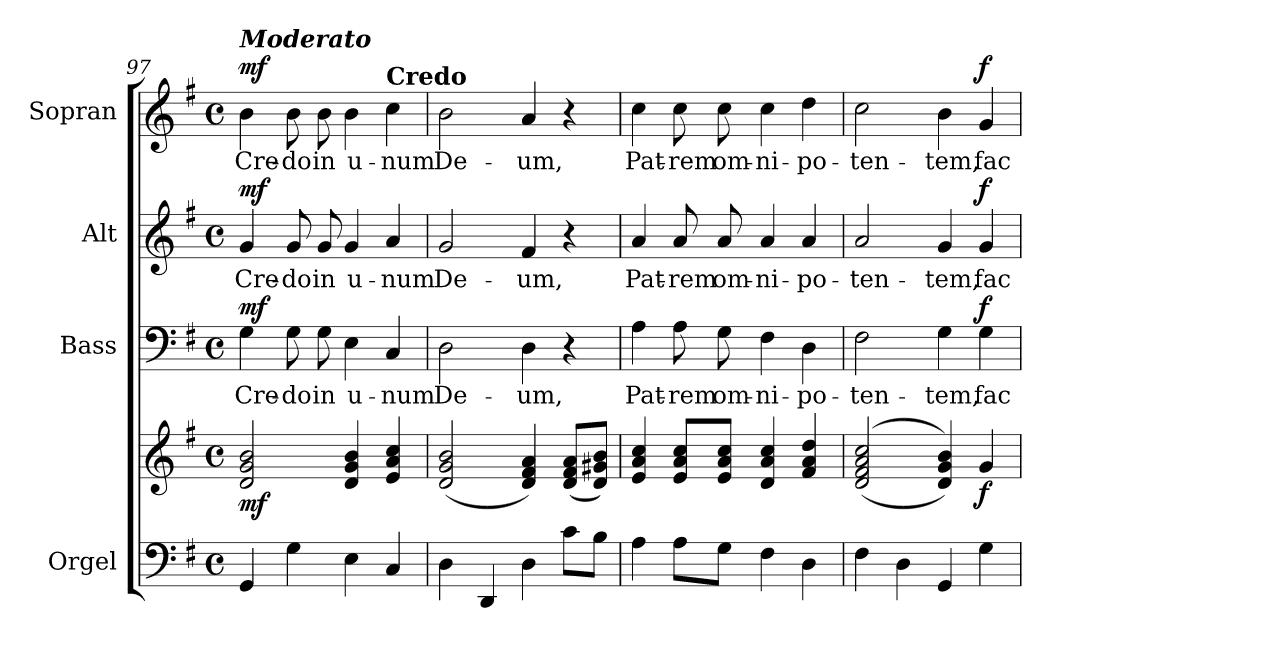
**kern	**kern	**dynam	**kern	**text	**dynam	**kern	**text	**dynam	**kern	**text	**dynam
*part4	*part4	*part4	*part3	*part3	*part3	*part2	*part2	*part2	*part1	*part1	*part1
*staff5	*staff4	*staff4/5	*staff3	*staff3	*staff3	*staff2	*staff2	*staff2	*staff1	*staff1	*staff1
*I"Orgel	*	*	*I"Bass	*	*	*I"Alt	*	*	*I"Sopran	*	*
*I'Org.	*	*	*I'B.	*	*	*I'A.	*	*	*I'S.	*	*
!!LO:PB:g=z
*clefF4	*clefG2	*	*clefF4	*	*	*clefG2	*	*	*clefG2	*	*
*k[f#]	*k[f#]	*	*k[f#]	*	*	*k[f#]	*	*	*k[f#]	*	*
*G:	*G:	*	*G:	*	*	*G:	*	*	*G:	*	*
*M4/4	*M4/4	*	*M4/4	*	*	*M4/4	*	*	*M4/4	*	*
*met(c)	*met(c)	*	*met(c)	*	*	*met(c)	*	*	*met(c)	*	*
=97	=97	=97	=97	=97	=97	=97	=97	=97	=97	=97	=97
!	!	!	!	!	!	!	!	!	!LO:TX:a:Bi:t=Moderato	!	!
!	!	!LO:DY:b	!	!LO:LY:b	!LO:DY:a	!	!LO:LY:b	!LO:DY:a	!	!LO:LY:b	!LO:DY:a
4GG/	2d/ 2g/ 2b/	mf	4G\	Cre-	mf	4g/	Cre-	mf	4b\	Cre-	mf
!	!	!	!	!LO:LY:b	!	!	!LO:LY:b	!	!	!LO:LY:b	!
4G\	.	.	8G\	-do	.	8g/	-do	.	8b\	-do	.
!	!	!	!	!LO:LY:b	!	!	!LO:LY:b	!	!	!LO:LY:b	!
.	.	.	8G\	in	.	8g/	in	.	8b\	in	.
!	!	!	!	!LO:LY:b	!	!	!LO:LY:b	!	!	!LO:LY:b	!
4E\	4d/ 4g/ 4b/	.	4E\	u-	.	4g/	u-	.	4b\	u-	.
!	!	!	!	!	!	!	!	!	!LO:TX:a:B:t=Credo	!	!
!	!	!	!	!LO:LY:b	!	!	!LO:LY:b	!	!	!LO:LY:b	!
4C/	4e/ 4a/ 4cc/	.	4C/	-num	.	4a/	-num	.	4cc\	-num	.
=98	=98	=98	=98	=98	=98	=98	=98	=98	=98	=98	=98
!	!	!	!	!LO:LY:b	!	!	!LO:LY:b	!	!	!LO:LY:b	!
4D\	(2d/ 2g/ 2b/	.	2D\	De-	.	2g/	De-	.	2b\	De-	.
4DD/	.	.	.	.	.	.	.	.	.	.	.
!	!	!	!	!LO:LY:b	!	!	!LO:LY:b	!	!	!LO:LY:b	!
4D\	4d/ 4f#/ 4a/)	.	4D\	-um,	.	4f#/	-um,	.	4a/	-um,	.
8c\L	(<8d/ 8f#/ 8a/L	.	4r	.	.	4r	.	.	4r	.	.
8B\J	8d/ 8g#X/ 8b/J)	.	.	.	.	.	.	.	.	.	.
=99	=99	=99	=99	=99	=99	=99	=99	=99	=99	=99	=99
!	!	!	!	!LO:LY:b	!	!	!LO:LY:b	!	!	!LO:LY:b	!
4A\	4e/ 4a/ 4cc/	.	4A\	Pat-	.	4a/	Pat-	.	4cc\	Pat-	.
!	!	!	!	!LO:LY:b	!	!	!LO:LY:b	!	!	!LO:LY:b	!
8A\L	8e/ 8a/ 8cc/L	.	8A\	-rem	.	8a/	-rem	.	8cc\	-rem	.
!	!	!	!	!LO:LY:b	!	!	!LO:LY:b	!	!	!LO:LY:b	!
8G\J	8e/ 8a/ 8cc/J	.	8G\	om-	.	8a/	om-	.	8cc\	om-	.
!	!	!	!	!LO:LY:b	!	!	!LO:LY:b	!	!	!LO:LY:b	!
4F#\	4d/ 4a/ 4cc/	.	4F#\	-ni-	.	4a/	-ni-	.	4cc\	-ni-	.
!	!	!	!	!LO:LY:b	!	!	!LO:LY:b	!	!	!LO:LY:b	!
4D\	4f#/ 4a/ 4dd/	.	4D\	-po-	.	4a/	-po-	.	4dd\	-po-	.
=100	=100	=100	=100	=100	=100	=100	=100	=100	=100	=100	=100
!	!	!	!	!LO:LY:b	!	!	!LO:LY:b	!	!	!LO:LY:b	!
4F#\	((<2d/ 2f#/ 2a/ 2cc/	.	2F#\	-ten-	.	2a/	-ten-	.	2cc\	-ten-	.
4D\	.	.	.	.	.	.	.	.	.	.	.
!	!	!	!	!LO:LY:b	!	!	!LO:LY:b	!	!	!LO:LY:b	!
4GG/	4d/ 4g/ 4b/))	.	4G\	-tem,	.	4g/	-tem,	.	4b\	-tem,	.
!	!	!LO:DY:b	!	!LO:LY:b	!LO:DY:a	!	!LO:LY:b	!LO:DY:a	!	!LO:LY:b	!LO:DY:a
4G\	4g/	f	4G\	fac-	f	4g/	fac-	f	4g/	fac-	f
=	=	=	=	=	=	=	=	=	=	=	=
*-	*-	*-	*-	*-	*-	*-	*-	*-	*-	*-	*-
